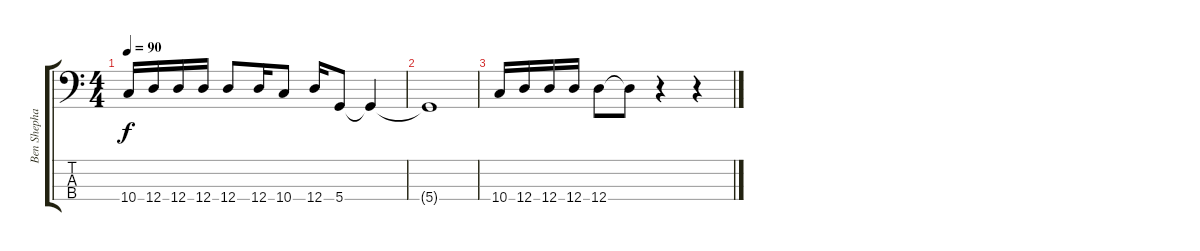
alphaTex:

\track ("Ben Shephard" "Ben Shepha") {instrument electricbassfinger}
\staff {score tabs}
\tuning (G2 D2 A1 D1) {hide}
\ts (4 4)
\tempo 90
\clef f4
\ks c
10.4.16{dy f} 12.4.16 12.4.16 12.4.16 12.4.8 12.4.16 10.4.8 12.4.16 5.4.8 5.4{t}.4 |
5.4{t}.1 |
10.4.16 12.4.16 12.4.16 12.4.16 12.4.8 12.4{t}.8 r.4 r.4
